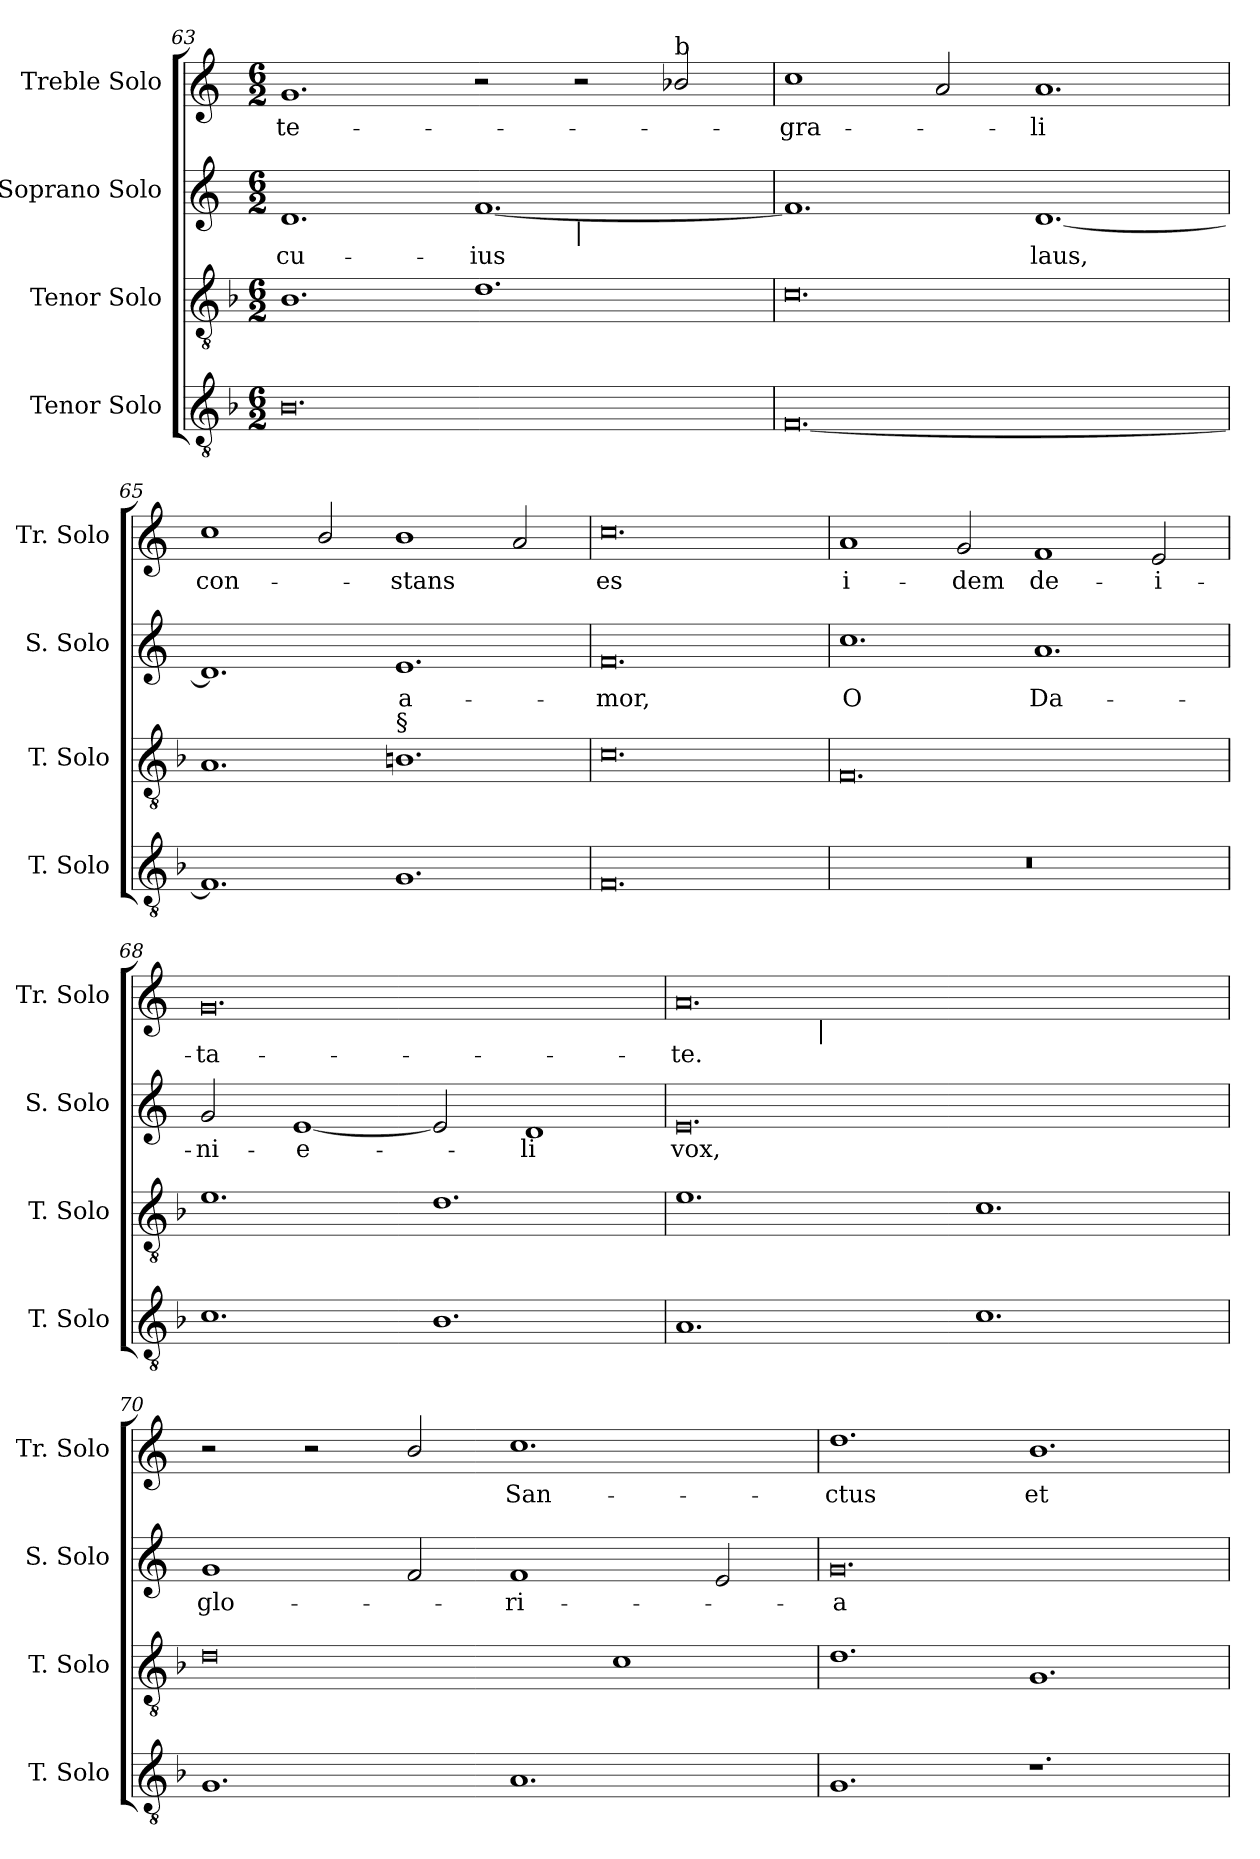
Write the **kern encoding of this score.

**kern	**kern	**kern	**text	**kern	**text
*part4	*part3	*part2	*part2	*part1	*part1
*staff4	*staff3	*staff2	*staff2	*staff1	*staff1
*I"Tenor Solo	*I"Tenor Solo	*I"Soprano Solo	*	*I"Treble Solo	*
*I'T. Solo	*I'T. Solo	*I'S. Solo	*	*I'Tr. Solo	*
*clefGv2	*clefGv2	*clefG2	*	*clefG2	*
*ITrd7c12	*ITrd7c12	*	*	*	*
*k[b-]	*k[b-]	*k[]	*	*k[]	*
*F:	*F:	*C:	*	*C:	*
*M6/2	*M6/2	*M6/2	*	*M6/2	*
=63	=63	=63	=63	=63	=63
!	!	!	!LO:LY:b:color=#000000	!	!
!	!	!	!	!	!LO:LY:b:color=#000000
*	*	*^	*	*	*
0.BB-i	1.BB-i	1.di	0ryy	cu-	1.gi	-te-
!	!	!	!	!LO:LY:b:color=#000000	!	!
.	1.Di	[<1.fi	.	-ius	2r	.
!	!	!	!LO:TX:b:i:t=|	!	!	!
.	.	.	1ryy	.	2r	.
!	!	!	!	!	!LO:TX:a:t=b	!
.	.	.	.	.	2b-i/	.
*	*	*v	*v	*	*	*
=64	=64	=64	=64	=64	=64
*	*	*^	*	*	*
!	!	!	!	!	!	!LO:LY:b:color=#000000
*	*	*v	*v	*	*	*
[<0.FFi	0.Ci	1.fi]	.	1cci	-gra-
.	.	.	.	2ai/	.
!	!	!	!LO:LY:b:color=#000000	!	!
!	!	!	!	!	!LO:LY:b:color=#000000
.	.	[<1.di	laus,	1.ai	-li
=65	=65	=65	=65	=65	=65
!	!	!	!	!	!LO:LY:b:color=#000000
1.FFi]	1.AAi	1.di]	.	1cci	con-
.	.	.	.	2bi/	.
!	!	!	!LO:LY:b:color=#000000	!	!
!	!LO:TX:a:t=§	!	!	!	!
!	!	!	!	!	!LO:LY:b:color=#000000
1.GGi	1.BBi	1.ei	a-	1bi	-stans
.	.	.	.	2ai/	.
=66	=66	=66	=66	=66	=66
!	!	!	!LO:LY:b:color=#000000	!	!
!	!	!	!	!	!LO:LY:b:color=#000000
0.FFi	0.Ci	0.fi	-mor,	0.cci	es
!!LO:LB:g=z
=67	=67	=67	=67	=67	=67
!LO:N:vis=1	!	!	!	!	!
!	!	!	!LO:LY:b:color=#000000	!	!
!	!	!	!	!	!LO:LY:b:color=#000000
0.r	0.FFi	1.cci	O	1ai	i-
!	!	!	!	!	!LO:LY:b:color=#000000
.	.	.	.	2gi/	-dem
!	!	!	!LO:LY:b:color=#000000	!	!
!	!	!	!	!	!LO:LY:b:color=#000000
.	.	1.ai	Da-	1fi	de-
!	!	!	!	!	!LO:LY:b:color=#000000
.	.	.	.	2ei/	-i-
=68	=68	=68	=68	=68	=68
!	!	!	!LO:LY:b:color=#000000	!	!
!	!	!	!	!	!LO:LY:b:color=#000000
1.Ci	1.Ei	2gi/	-ni-	0.gi	-ta-
!	!	!	!LO:LY:b:color=#000000	!	!
.	.	[<1ei	-e-	.	.
1.BB-i	1.Di	2ei/]	.	.	.
!	!	!	!LO:LY:b:color=#000000	!	!
.	.	1di	-li	.	.
=69	=69	=69	=69	=69	=69
!	!	!	!LO:LY:b:color=#000000	!	!
!	!	!	!	!	!LO:LY:b:color=#000000
*	*	*	*	*^	*
1.AAi	1.Ei	0.ei	vox,	0.ai	4ryy	-te.
.	.	.	.	.	8ryy	.
.	.	.	.	.	16ryy	.
.	.	.	.	.	64.ryy	.
!	!	!	!	!	!LO:TX:b:i:t=|	!
.	.	.	.	.	1ryy	.
.	.	.	.	.	1ryy	.
1.Ci	1.Ci	.	.	.	.	.
.	.	.	.	.	2ryy	.
.	.	.	.	.	32ryy	.
.	.	.	.	.	128ryy	.
*	*	*	*	*v	*v	*
=70	=70	=70	=70	=70	=70
*	*	*	*	*^	*
!	!	!	!LO:LY:b:color=#000000	!	!	!
*	*	*	*	*v	*v	*
1.GGi	0Di	1gi	glo-	2r	.
.	.	.	.	2r	.
.	.	2fi/	.	2bi/	.
!	!	!	!LO:LY:b:color=#000000	!	!
!	!	!	!	!	!LO:LY:b:color=#000000
1.AAi	.	1fi	-ri-	1.cci	San-
.	1Ci	.	.	.	.
.	.	2ei/	.	.	.
=71	=71	=71	=71	=71	=71
!	!	!	!LO:LY:b:color=#000000	!	!
!	!	!	!	!	!LO:LY:b:color=#000000
1.GGi	1.Di	0.gi	-a	1.ddi	-ctus
!	!	!	!	!	!LO:LY:b:color=#000000
1.r	1.GGi	.	.	1.bi	et
=	=	=	=	=	=
*-	*-	*-	*-	*-	*-
